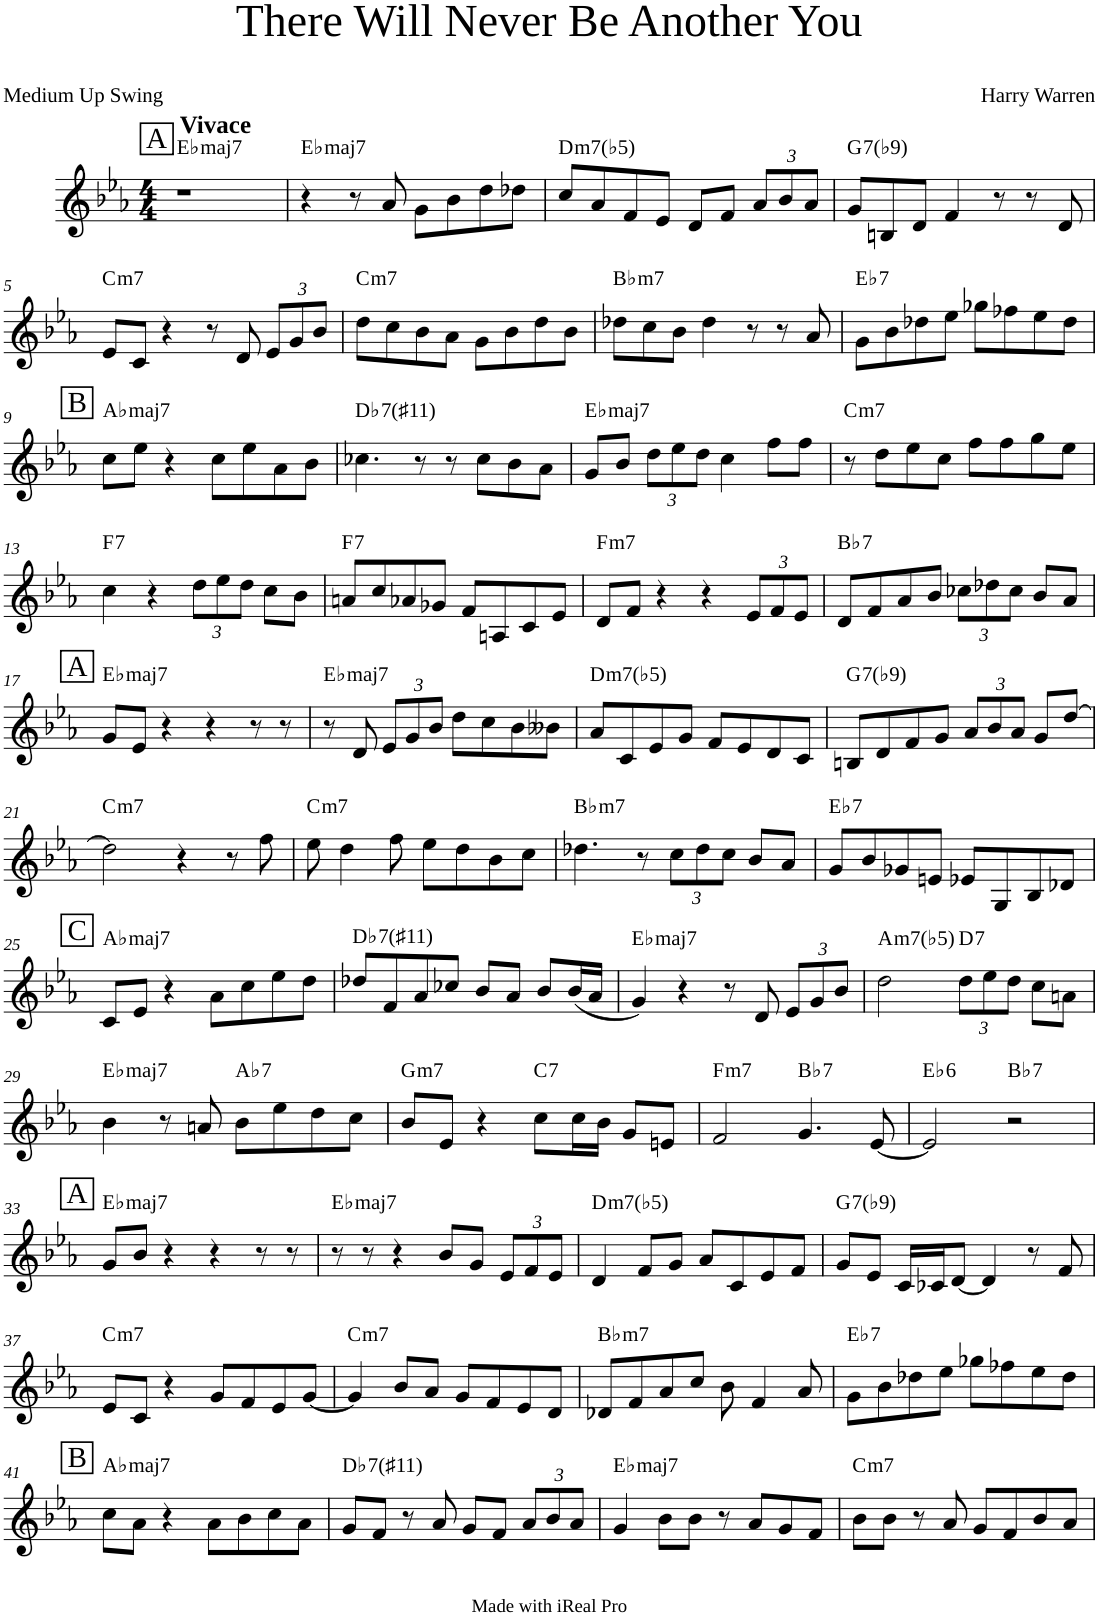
**kern	**harte
*part1	*part1
*staff1	*
*I"Lead sheet	*
*clefG2	*
*k[b-e-a-]	*
*E-:	*
*M4/4	*
!!LO:REH:place=s1:a:cj:fs=14:t=A
=1	=1
!LO:TX:a:B:t=Vivace	!LO:H:kt=maj7
1r	Eb:maj7
=2	=2
!	!LO:H:kt=maj7
4r	Eb:maj7
8r	.
8a-/	.
8g\L	.
8b-\	.
8dd\	.
8dd-X\J	.
=3	=3
!	!LO:H:kt=m7(b5)
8cc/L	D:hdim7
8a-/	.
8f/	.
8e-/J	.
8d/L	.
8f/J	.
*Xbrackettup	*
12a-/L	.
12b-/	.
12a-/J	.
=4	=4
!	!LO:H:kt=7
8g/L	G:7(b9)
8Bn/	.
8d/J	.
4f/	.
8r	.
8r	.
8d/	.
!!LO:LB:g=z
=5	=5
!	!LO:H:kt=m7
8e-/L	C:min7
8c/J	.
4r	.
8r	.
8d/	.
12e-/L	.
12g/	.
12b-/J	.
=6	=6
!	!LO:H:kt=m7
8dd\L	C:min7
8cc\	.
8b-\	.
8a-\J	.
8g\L	.
8b-\	.
8dd\	.
8b-\J	.
=7	=7
!	!LO:H:kt=m7
8dd-X\L	Bb:min7
8cc\	.
8b-\J	.
4dd-\	.
8r	.
8r	.
8a-/	.
=8	=8
!	!LO:H:kt=7
8g\L	Eb:7
8b-\	.
8dd-X\	.
8ee-\J	.
8gg-X\L	.
8ff-X\	.
8ee-\	.
8dd-\J	.
!!LO:LB:g=z
!!LO:REH:place=s1:a:cj:fs=14:t=B
=9	=9
!	!LO:H:kt=maj7
8cc\L	Ab:maj7
8ee-\J	.
4r	.
8cc\L	.
8ee-\	.
8a-\	.
8b-\J	.
=10	=10
!	!LO:H:kt=7
4.cc-X\	Db:7(#11)
8r	.
8r	.
8cc-\L	.
8b-\	.
8a-\J	.
=11	=11
!	!LO:H:kt=maj7
8g/L	Eb:maj7
8b-/J	.
12dd\L	.
12ee-\	.
12dd\J	.
4cc\	.
8ff\L	.
8ff\J	.
=12	=12
!	!LO:H:kt=m7
8r	C:min7
8dd\L	.
8ee-\	.
8cc\J	.
8ff\L	.
8ff\	.
8gg\	.
8ee-\J	.
!!LO:LB:g=z
=13	=13
!	!LO:H:kt=7
4cc\	F:7
4r	.
12dd\L	.
12ee-\	.
12dd\J	.
8cc\L	.
8b-\J	.
=14	=14
!	!LO:H:kt=7
8an/L	F:7
8cc/	.
8a-X/	.
8g-X/J	.
8f/L	.
8An/	.
8c/	.
8e-/J	.
=15	=15
!	!LO:H:kt=m7
8d/L	F:min7
8f/J	.
4r	.
4r	.
12e-/L	.
12f/	.
12e-/J	.
=16	=16
!	!LO:H:kt=7
8d/L	Bb:7
8f/	.
8a-/	.
8b-/J	.
12cc-X\L	.
12dd-X\	.
12cc-\J	.
8b-/L	.
8a-/J	.
!!LO:LB:g=z
!!LO:REH:place=s1:a:cj:fs=14:t=A
=17	=17
!	!LO:H:kt=maj7
8g/L	Eb:maj7
8e-/J	.
4r	.
4r	.
8r	.
8r	.
=18	=18
!	!LO:H:kt=maj7
8r	Eb:maj7
8d/	.
12e-/L	.
12g/	.
12b-/J	.
8dd\L	.
8cc\	.
8b-\	.
8b--X\J	.
=19	=19
!	!LO:H:kt=m7(b5)
8a-/L	D:hdim7
8c/	.
8e-/	.
8g/J	.
8f/L	.
8e-/	.
8d/	.
8c/J	.
=20	=20
!	!LO:H:kt=7
8Bn/L	G:7(b9)
8d/	.
8f/	.
8g/J	.
12a-/L	.
12b-/	.
12a-/J	.
8g/L	.
[8dd/J	.
!!LO:LB:g=z
=21	=21
!	!LO:H:kt=m7
2dd\]	C:min7
4r	.
8r	.
8ff\	.
=22	=22
!	!LO:H:kt=m7
8ee-\	C:min7
4dd\	.
8ff\	.
8ee-\L	.
8dd\	.
8b-\	.
8cc\J	.
=23	=23
!	!LO:H:kt=m7
4.dd-X\	Bb:min7
8r	.
12cc\L	.
12dd-\	.
12cc\J	.
8b-/L	.
8a-/J	.
=24	=24
!	!LO:H:kt=7
8g/L	Eb:7
8b-/	.
8g-X/	.
8en/J	.
8e-X/L	.
8G/	.
8B-/	.
8d-X/J	.
!!LO:LB:g=z
!!LO:REH:place=s1:a:cj:fs=14:t=C
=25	=25
!	!LO:H:kt=maj7
8c/L	Ab:maj7
8e-/J	.
4r	.
8a-\L	.
8cc\	.
8ee-\	.
8dd\J	.
=26	=26
!	!LO:H:kt=7
8dd-X/L	Db:7(#11)
8f/	.
8a-/	.
8cc-X/J	.
8b-/L	.
8a-/J	.
8b-/L	.
(16b-/L	.
16a-/JJ	.
=27	=27
!	!LO:H:kt=maj7
4g/)	Eb:maj7
4r	.
8r	.
8d/	.
12e-/L	.
12g/	.
12b-/J	.
=28	=28
!	!LO:H:kt=m7(b5)
2dd\	A:hdim7
!	!LO:H:kt=7
12dd\L	D:7
12ee-\	.
12dd\J	.
8cc\L	.
8an\J	.
!!LO:LB:g=z
=29	=29
!	!LO:H:kt=maj7
4b-\	Eb:maj7
8r	.
8an/	.
!	!LO:H:kt=7
8b-\L	Ab:7
8ee-\	.
8dd\	.
8cc\J	.
=30	=30
!	!LO:H:kt=m7
8b-/L	G:min7
8e-/J	.
4r	.
!	!LO:H:kt=7
8cc\L	C:7
16cc\L	.
16b-\JJ	.
8g/L	.
8en/J	.
=31	=31
!	!LO:H:kt=m7
2f/	F:min7
!	!LO:H:kt=7
4.g/	Bb:7
[8e-/	.
=32	=32
!	!LO:H:kt=6
2e-/]	Eb:maj6
!	!LO:H:kt=7
2r	Bb:7
!!LO:LB:g=z
!!LO:REH:place=s1:a:cj:fs=14:t=A
=33	=33
!	!LO:H:kt=maj7
8g/L	Eb:maj7
8b-/J	.
4r	.
4r	.
8r	.
8r	.
=34	=34
!	!LO:H:kt=maj7
8r	Eb:maj7
8r	.
4r	.
8b-/L	.
8g/J	.
12e-/L	.
12f/	.
12e-/J	.
=35	=35
!	!LO:H:kt=m7(b5)
4d/	D:hdim7
8f/L	.
8g/J	.
8a-/L	.
8c/	.
8e-/	.
8f/J	.
=36	=36
!	!LO:H:kt=7
8g/L	G:7(b9)
8e-/J	.
16c/LL	.
16c-X/J	.
[8d/J	.
4d/]	.
8r	.
8f/	.
!!LO:LB:g=z
=37	=37
!	!LO:H:kt=m7
8e-/L	C:min7
8c/J	.
4r	.
8g/L	.
8f/	.
8e-/	.
[8g/J	.
=38	=38
!	!LO:H:kt=m7
4g/]	C:min7
8b-/L	.
8a-/J	.
8g/L	.
8f/	.
8e-/	.
8d/J	.
=39	=39
!	!LO:H:kt=m7
8d-X/L	Bb:min7
8f/	.
8a-/	.
8cc/J	.
8b-\	.
4f/	.
8a-/	.
=40	=40
!	!LO:H:kt=7
8g\L	Eb:7
8b-\	.
8dd-X\	.
8ee-\J	.
8gg-X\L	.
8ff-X\	.
8ee-\	.
8dd-\J	.
!!LO:LB:g=z
!!LO:REH:place=s1:a:cj:fs=14:t=B
=41	=41
!	!LO:H:kt=maj7
8cc\L	Ab:maj7
8a-\J	.
4r	.
8a-\L	.
8b-\	.
8cc\	.
8a-\J	.
=42	=42
!	!LO:H:kt=7
8g/L	Db:7(#11)
8f/J	.
8r	.
8a-/	.
8g/L	.
8f/J	.
12a-/L	.
12b-/	.
12a-/J	.
=43	=43
!	!LO:H:kt=maj7
4g/	Eb:maj7
8b-\L	.
8b-\J	.
8r	.
8a-/L	.
8g/	.
8f/J	.
=44	=44
!	!LO:H:kt=m7
8b-\L	C:min7
8b-\J	.
8r	.
8a-/	.
8g/L	.
8f/	.
8b-/	.
8a-/J	.
=	=
*-	*-
